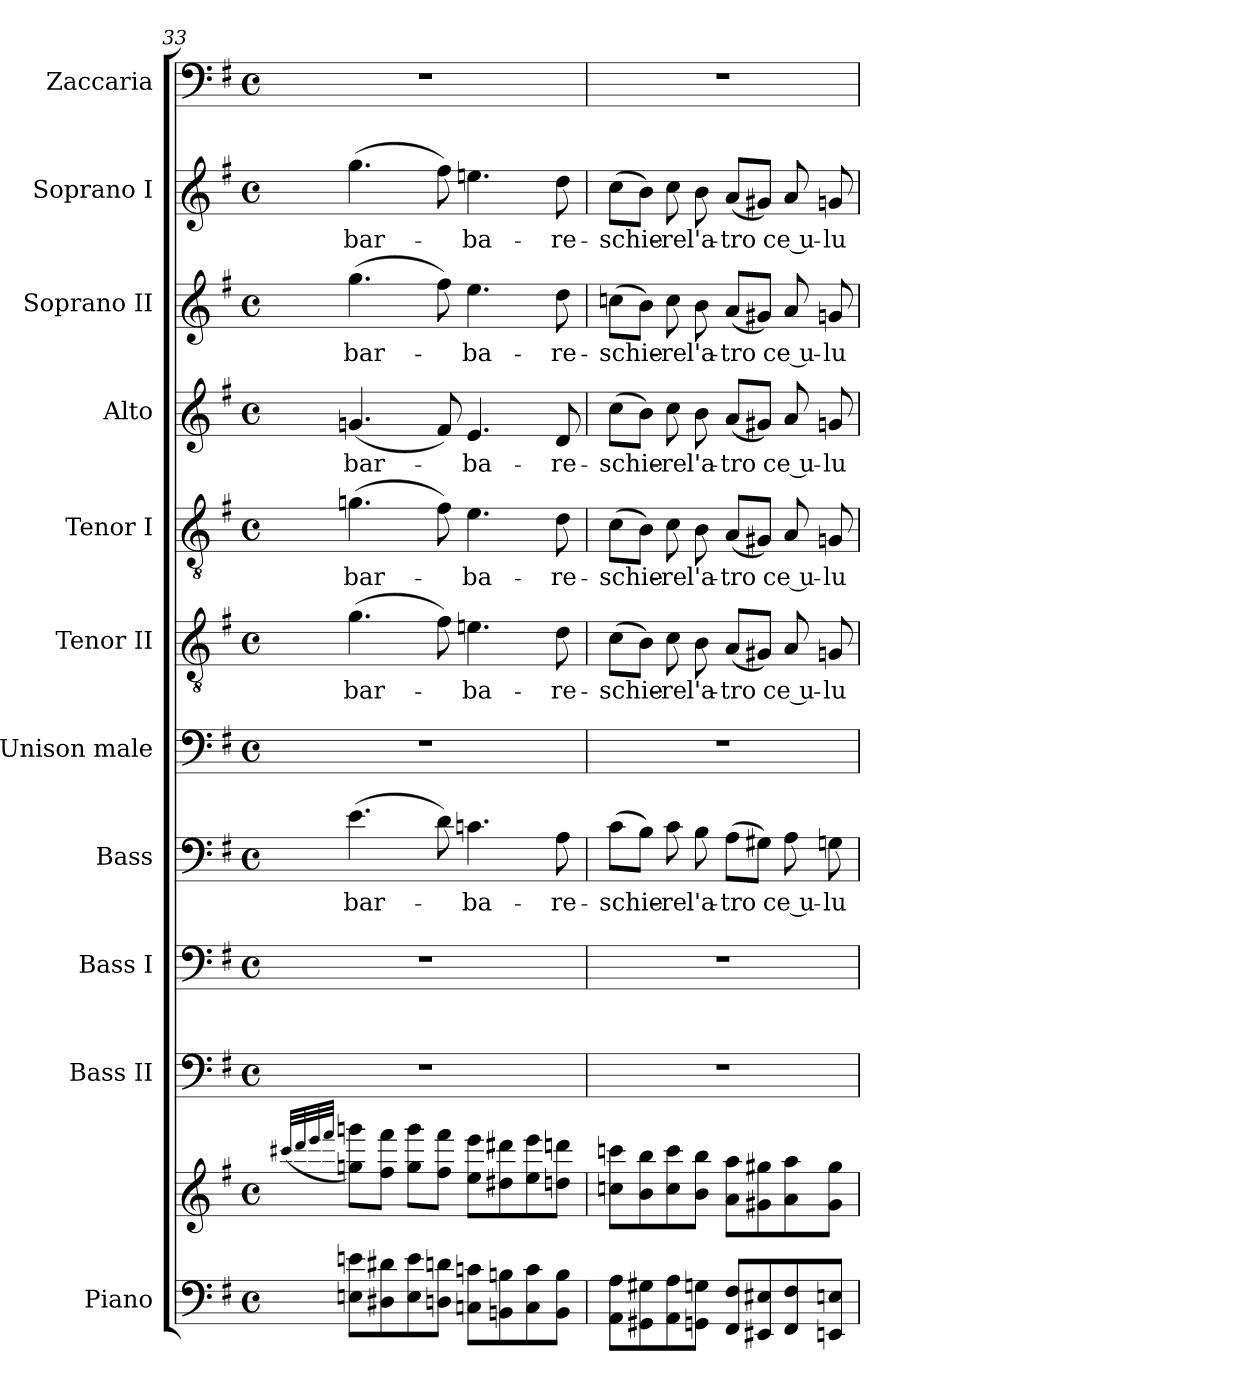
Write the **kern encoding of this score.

**kern	**kern	**kern	**kern	**kern	**text	**kern	**kern	**text	**kern	**text	**kern	**text	**kern	**text	**kern	**text	**kern
*part11	*part11	*part10	*part9	*part8	*part8	*part7	*part6	*part6	*part5	*part5	*part4	*part4	*part3	*part3	*part2	*part2	*part1
*staff12	*staff11	*staff10	*staff9	*staff8	*staff8	*staff7	*staff6	*staff6	*staff5	*staff5	*staff4	*staff4	*staff3	*staff3	*staff2	*staff2	*staff1
*I"Piano	*	*I"Bass II	*I"Bass I	*I"Bass	*	*I"Unison male	*I"Tenor II	*	*I"Tenor I	*	*I"Alto	*	*I"Soprano II	*	*I"Soprano I	*	*I"Zaccaria
*I'Pno.	*	*I'B.II	*I'B.I	*I'B.	*	*I'Uni.m	*I'T.II	*	*I'T.I	*	*I'A.	*	*I'S.II	*	*I'S.I	*	*I'Zac.
!!LO:LB:g=z
*clefF4	*clefG2	*clefF4	*clefF4	*clefF4	*	*clefF4	*clefGv2	*	*clefGv2	*	*clefG2	*	*clefG2	*	*clefG2	*	*clefF4
*k[f#]	*k[f#]	*k[f#]	*k[f#]	*k[f#]	*	*k[f#]	*k[f#]	*	*k[f#]	*	*k[f#]	*	*k[f#]	*	*k[f#]	*	*k[f#]
*M4/4	*M4/4	*M4/4	*M4/4	*M4/4	*	*M4/4	*M4/4	*	*M4/4	*	*M4/4	*	*M4/4	*	*M4/4	*	*M4/4
*met(c)	*met(c)	*met(c)	*met(c)	*met(c)	*	*met(c)	*met(c)	*	*met(c)	*	*met(c)	*	*met(c)	*	*met(c)	*	*met(c)
=33	=33	=33	=33	=33	=33	=33	=33	=33	=33	=33	=33	=33	=33	=33	=33	=33	=33
.	(<32qccc#X/LLL	.	.	.	.	.	.	.	.	.	.	.	.	.	.	.	.
.	32qddd/	.	.	.	.	.	.	.	.	.	.	.	.	.	.	.	.
.	32qeee/	.	.	.	.	.	.	.	.	.	.	.	.	.	.	.	.
.	32qfff#/JJJ	.	.	.	.	.	.	.	.	.	.	.	.	.	.	.	.
!	!	!	!	!	!LO:LY:b	!	!	!LO:LY:b	!	!LO:LY:b	!	!LO:LY:b	!	!LO:LY:b	!	!LO:LY:b	!
8En\ 8en\L	8ggn\ 8gggn\L)	1r	1r	(>4.e\	bar-	1r	(>4.g\	bar-	(>4.gn\	bar-	(<4.gn/	bar-	(>4.gg\	bar-	(>4.gg\	bar-	1r
8D#X\ 8d#X\	8ff#\ 8fff#\J	.	.	.	.	.	.	.	.	.	.	.	.	.	.	.	.
8E\ 8e\	8gg\ 8ggg\L	.	.	.	.	.	.	.	.	.	.	.	.	.	.	.	.
8Dn\ 8dn\J	8ff#\ 8fff#\J	.	.	8d\)	.	.	8f#\)	.	8f#\)	.	8f#/)	.	8ff#\)	.	8ff#\)	.	.
!	!	!	!	!	!LO:LY:b	!	!	!LO:LY:b	!	!LO:LY:b	!	!LO:LY:b	!	!LO:LY:b	!	!LO:LY:b	!
8Cn\ 8cn\L	8ee\ 8eee\L	.	.	4.cn\	-ba-	.	4.en\	-ba-	4.e\	-ba-	4.e/	-ba-	4.ee\	-ba-	4.een\	-ba-	.
8BBn\ 8Bn\	8dd#X\ 8ddd#X\	.	.	.	.	.	.	.	.	.	.	.	.	.	.	.	.
8C\ 8c\	8ee\ 8eee\	.	.	.	.	.	.	.	.	.	.	.	.	.	.	.	.
!	!	!	!	!	!LO:LY:b	!	!	!LO:LY:b	!	!LO:LY:b	!	!LO:LY:b	!	!LO:LY:b	!	!LO:LY:b	!
8BB\ 8B\J	8ddn\ 8dddn\J	.	.	8A\	-re-	.	8d\	-re-	8d\	-re-	8d/	-re-	8dd\	-re-	8dd\	-re-	.
=34	=34	=34	=34	=34	=34	=34	=34	=34	=34	=34	=34	=34	=34	=34	=34	=34	=34
!	!	!	!	!	!LO:LY:b	!	!	!LO:LY:b	!	!LO:LY:b	!	!LO:LY:b	!	!LO:LY:b	!	!LO:LY:b	!
8AA\ 8A\L	8ccn\ 8cccn\L	1r	1r	(>8c\L	-schie-	1r	(>8c\L	-schie-	(>8c\L	-schie-	(>8cc\L	-schie-	(>8ccn\L	-schie-	(>8cc\L	-schie-	1r
8GG#X\ 8G#X\	8b\ 8bb\	.	.	8B\J)	.	.	8B\J)	.	8B\J)	.	8b\J)	.	8b\J)	.	8b\J)	.	.
!	!	!	!	!	!LO:LY:b	!	!	!LO:LY:b	!	!LO:LY:b	!	!LO:LY:b	!	!LO:LY:b	!	!LO:LY:b	!
8AA\ 8A\	8cc\ 8ccc\	.	.	8c\	-re	.	8c\	-re	8c\	-re	8cc\	-re	8cc\	-re	8cc\	-re	.
!	!	!	!	!	!LO:LY:b	!	!	!LO:LY:b	!	!LO:LY:b	!	!LO:LY:b	!	!LO:LY:b	!	!LO:LY:b	!
8GGn\ 8Gn\J	8b\ 8bb\J	.	.	8B\	l'a-	.	8B\	l'a-	8B\	l'a-	8b\	l'a-	8b\	l'a-	8b\	l'a-	.
!	!	!	!	!	!LO:LY:b	!	!	!LO:LY:b	!	!LO:LY:b	!	!LO:LY:b	!	!LO:LY:b	!	!LO:LY:b	!
8FF#/ 8F#/L	8a\ 8aa\L	.	.	(>8A\L	-tro	.	(<8A/L	-tro	(<8A/L	-tro	(<8a/L	-tro	(<8a/L	-tro	(<8a/L	-tro	.
8EE#X/ 8E#X/	8g#X\ 8gg#X\	.	.	8G#X\J)	.	.	8G#X/J)	.	8G#X/J)	.	8g#X/J)	.	8g#X/J)	.	8g#X/J)	.	.
!	!	!	!	!	!LO:LY:b	!	!	!LO:LY:b	!	!LO:LY:b	!	!LO:LY:b	!	!LO:LY:b	!	!LO:LY:b	!
8FF#/ 8F#/	8a\ 8aa\	.	.	8A\	ce u-	.	8A/	ce u-	8A/	ce u-	8a/	ce u-	8a/	ce u-	8a/	ce u-	.
!	!	!	!	!	!LO:LY:b	!	!	!LO:LY:b	!	!LO:LY:b	!	!LO:LY:b	!	!LO:LY:b	!	!LO:LY:b	!
8EEn/ 8En/J	8g#\ 8gg#\J	.	.	8Gn\	-lu-	.	8Gn/	-lu-	8Gn/	-lu-	8gn/	-lu-	8gn/	-lu-	8gn/	-lu-	.
=	=	=	=	=	=	=	=	=	=	=	=	=	=	=	=	=	=
*-	*-	*-	*-	*-	*-	*-	*-	*-	*-	*-	*-	*-	*-	*-	*-	*-	*-
